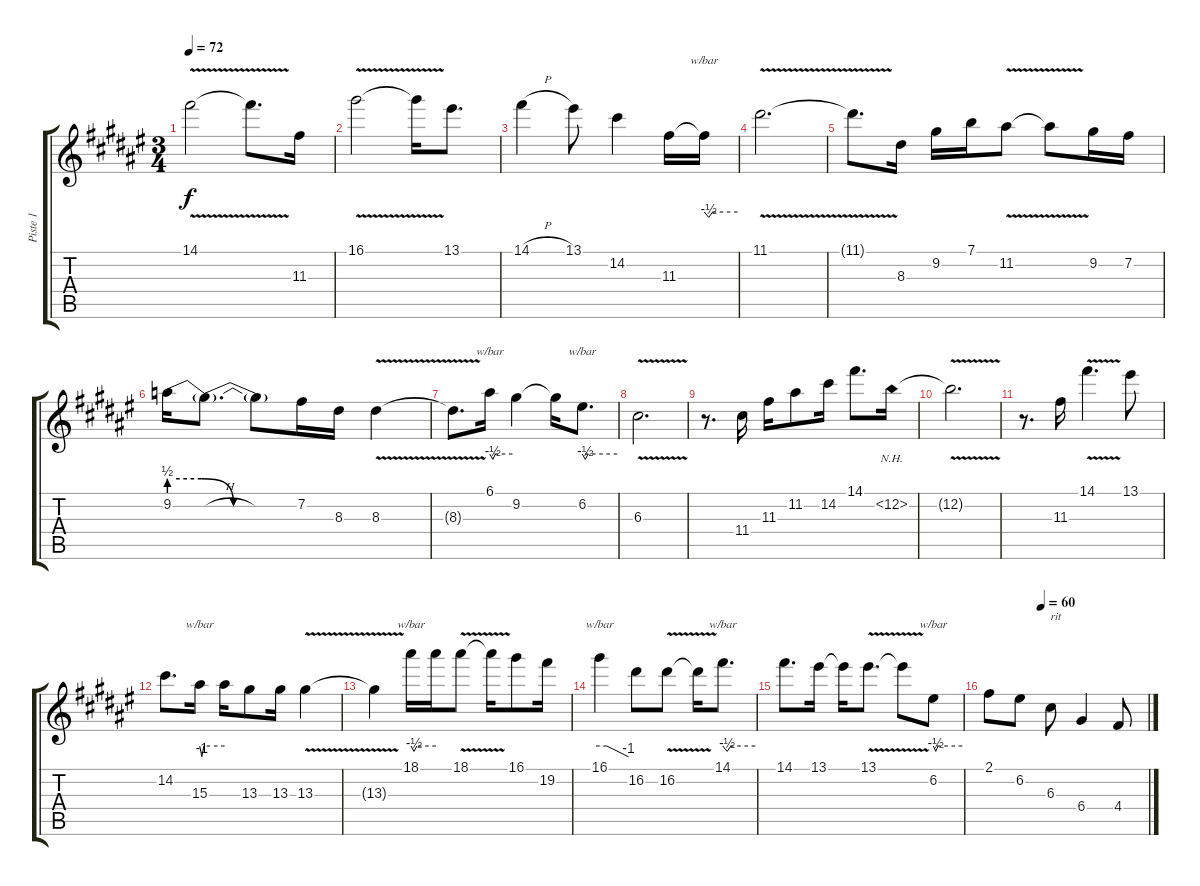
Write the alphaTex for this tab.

\track ("Piste 1" "Piste 1") {instrument overdrivenguitar}
\staff {score tabs}
\tuning (E4 B3 G3 D3 A2 E2) {hide}
\ts (3 4)
\tempo 72
\clef g2
\ks f#
14.1{v}.2{dy f} 14.1{t}.8{d} 11.3.16 |
16.1{v}.2 16.1{t}.16 13.1.8{d} |
14.1{h}.4 13.1.8 14.2.4 11.3.16 11.3{t}.16{tbe (custom default 0 0 8 -2 15 0 60 0)} |
11.1{v}.2{d} |
11.1{t}.8{d} 8.3.16 9.2.16 7.1.16 11.2{v}.8 11.2{t}.8 9.2.16 7.2.16 |
9.2{be (custom 0 2 15 2 30 0 60 0)}.16 9.2{h t}.8{d} 9.2{t}.8 7.2.16 8.3.16 8.3{v}.4 |
8.3{t}.8{d} 6.1.16{tbe (custom default 0 0 8 -2 15 0 60 0)} 9.2.4 9.2{t}.16 6.2.8{d tbe (custom default 0 0 5 -2 10 0 60 0)} |
6.3{v}.2{d} |
r.8{d} 11.4.16 11.3.16 11.2.8 14.2.16 14.1.8{d} 12.2{nh}.16 |
12.2{v t}.2{d} |
r.8{d} 11.3.16 14.1{v}.4{d} 13.1.8 |
14.2.8{d} 15.3.16{tbe (custom default 0 0 5 -4 10 0 60 0)} 15.3{t}.16 13.3.8 13.3.16 13.3{v}.4 |
13.3{t}.4 18.1.16{tbe (custom default 0 0 7 -2 14 0 60 0)} 18.1{t}.16 18.1{v}.8 18.1{t}.16 16.1.8 19.2.16 |
16.1.4{tbe (custom default 0 0 15 0 60 -4)} 16.2.8 16.2{v}.8 16.2{t}.16 14.1.8{d tbe (custom default 0 0 8 -2 15 0 60 0)} |
14.1.8{d} 13.1.16 13.1{t}.16 13.1{v}.8{d} 13.1{t}.8 6.2.8{tbe (custom default 0 0 5 -2 10 0 60 0)} |
\tempo (60 0.3333333333333333)
2.1.8 6.2.8 6.3.8{txt "rit"} 6.4.4 4.4.8
